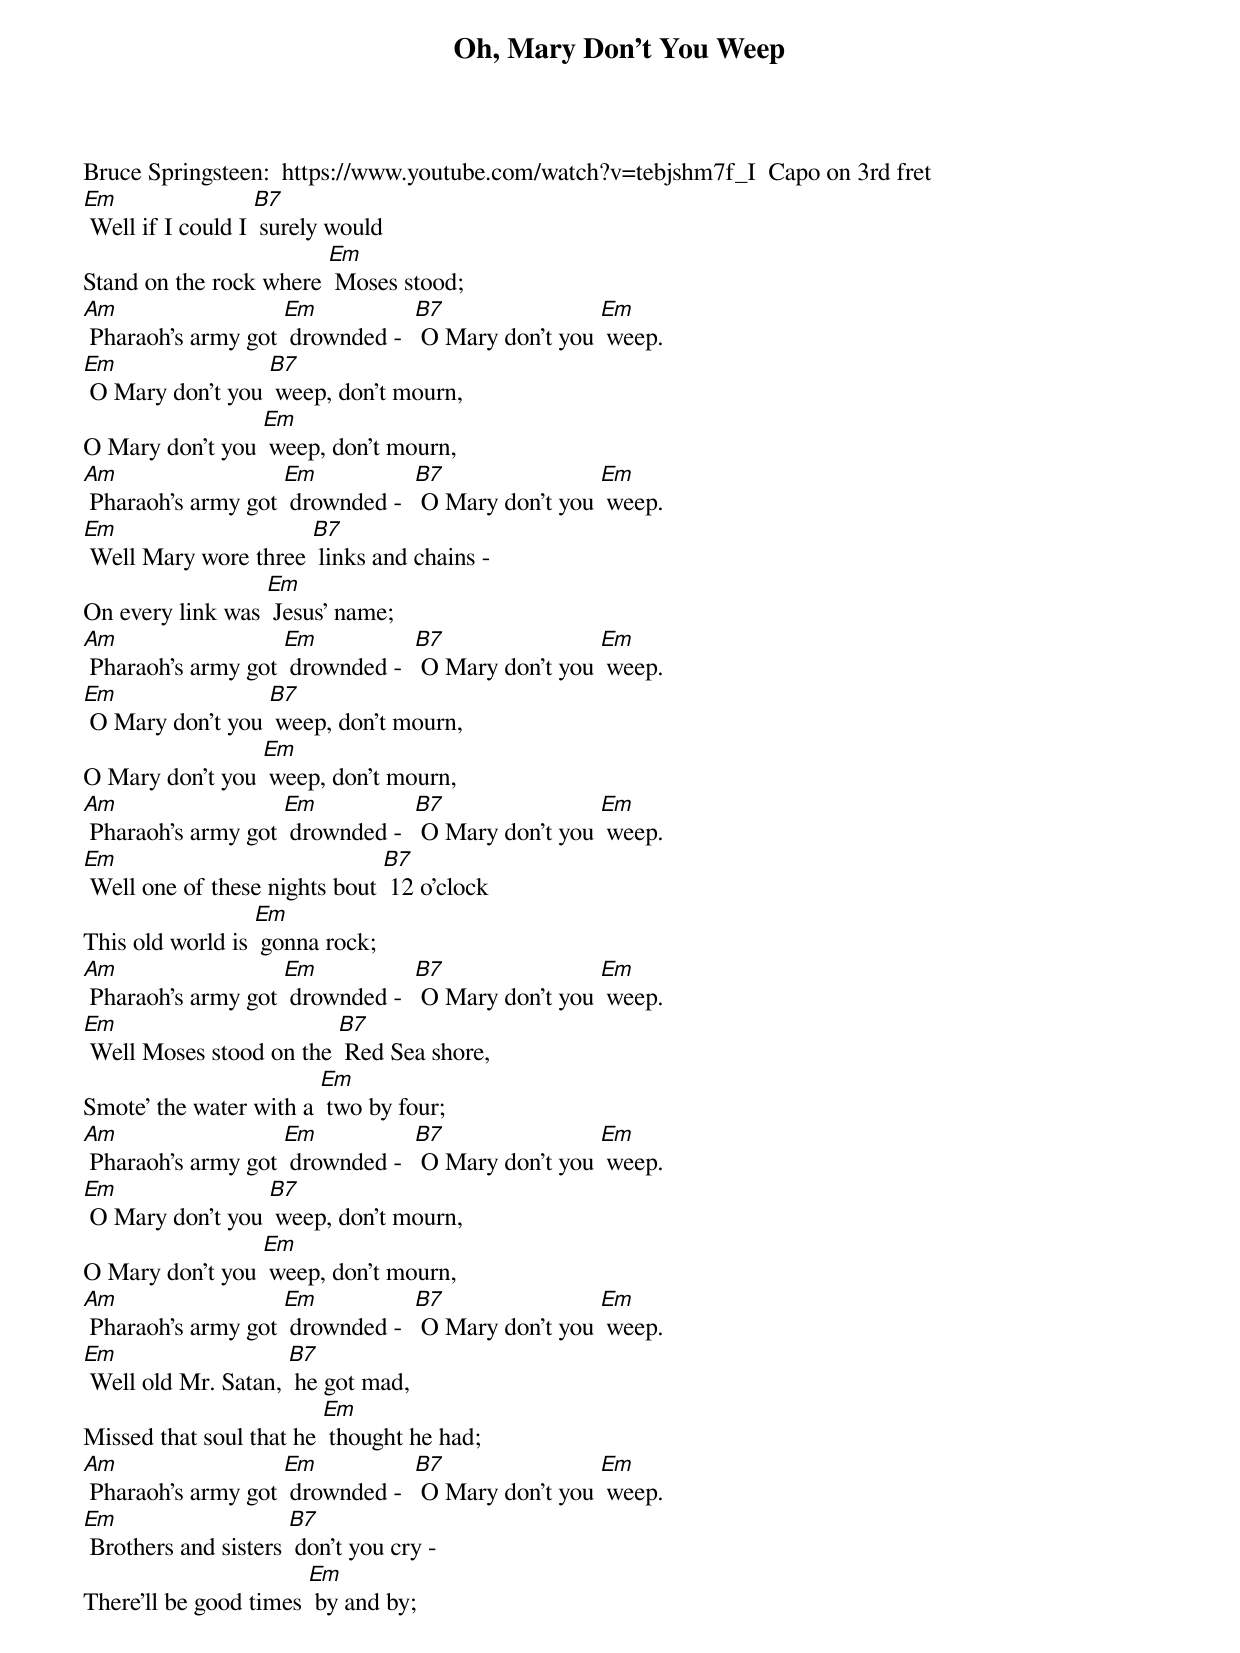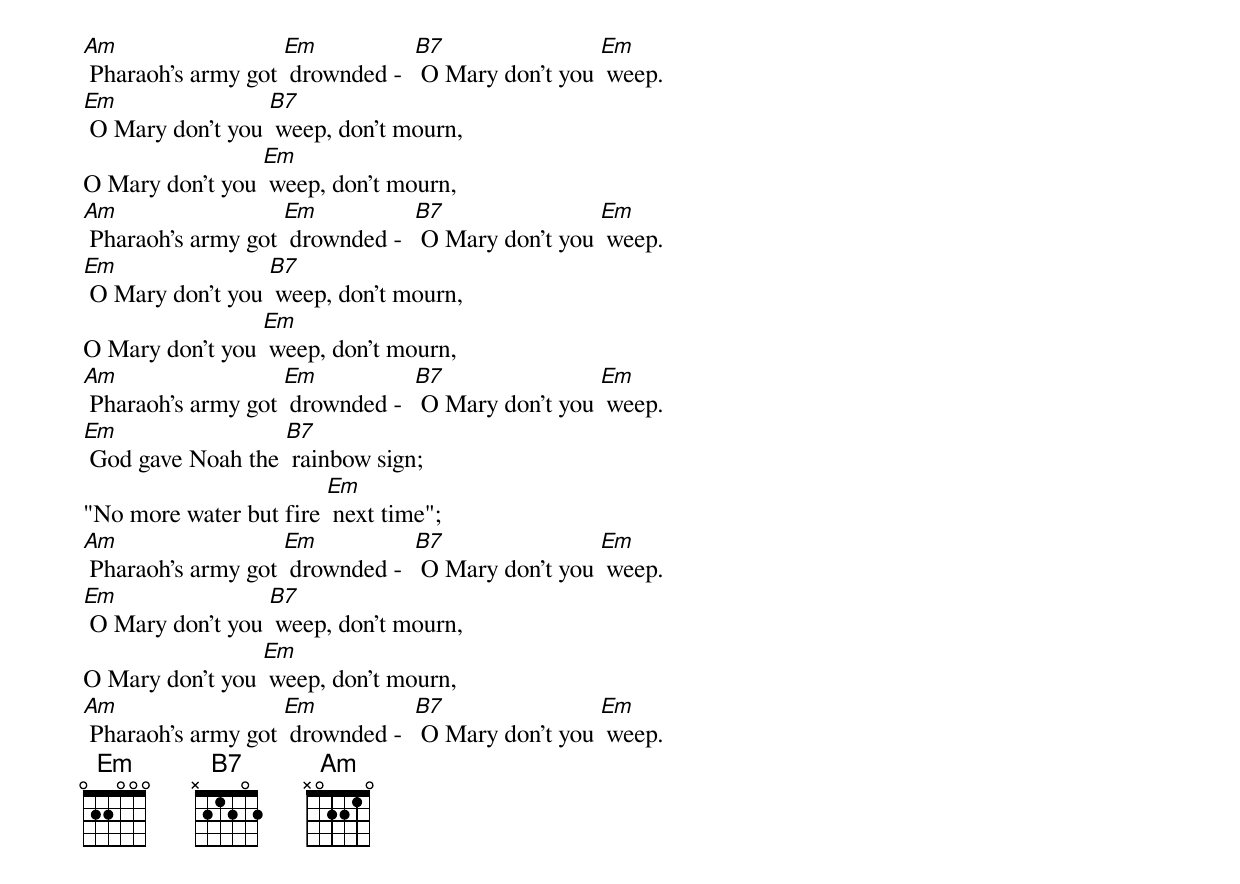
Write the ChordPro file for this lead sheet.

{t:Oh, Mary Don't You Weep}
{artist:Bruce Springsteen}
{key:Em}
Bruce Springsteen:  https://www.youtube.com/watch?v=tebjshm7f_I  Capo on 3rd fret
{c: }
[Em] Well if I could I [B7] surely would
Stand on the rock where [Em] Moses stood;
[Am] Pharaoh's army got [Em] drownded -  [B7] O Mary don't you [Em] weep.
{c: }
[Em] O Mary don't you [B7] weep, don't mourn,
O Mary don't you [Em] weep, don't mourn,
[Am] Pharaoh's army got [Em] drownded -  [B7] O Mary don't you [Em] weep.
{c: }
[Em] Well Mary wore three [B7] links and chains -
On every link was [Em] Jesus' name;
[Am] Pharaoh's army got [Em] drownded -  [B7] O Mary don't you [Em] weep.
{c: }
[Em] O Mary don't you [B7] weep, don't mourn,
O Mary don't you [Em] weep, don't mourn,
[Am] Pharaoh's army got [Em] drownded -  [B7] O Mary don't you [Em] weep.
{c: }
[Em] Well one of these nights bout [B7] 12 o'clock
This old world is [Em] gonna rock;
[Am] Pharaoh's army got [Em] drownded -  [B7] O Mary don't you [Em] weep.
{c: }
[Em] Well Moses stood on the [B7] Red Sea shore,
Smote' the water with a [Em] two by four;
[Am] Pharaoh's army got [Em] drownded -  [B7] O Mary don't you [Em] weep.
{c: }
[Em] O Mary don't you [B7] weep, don't mourn,
O Mary don't you [Em] weep, don't mourn,
[Am] Pharaoh's army got [Em] drownded -  [B7] O Mary don't you [Em] weep.
{c: }
[Em] Well old Mr. Satan, [B7] he got mad,
Missed that soul that he [Em] thought he had;
[Am] Pharaoh's army got [Em] drownded -  [B7] O Mary don't you [Em] weep.
{c: }
[Em] Brothers and sisters [B7] don't you cry -
There'll be good times [Em] by and by;
[Am] Pharaoh's army got [Em] drownded -  [B7] O Mary don't you [Em] weep.
{c: }
[Em] O Mary don't you [B7] weep, don't mourn,
O Mary don't you [Em] weep, don't mourn,
[Am] Pharaoh's army got [Em] drownded -  [B7] O Mary don't you [Em] weep.
{c: }
[Em] O Mary don't you [B7] weep, don't mourn,
O Mary don't you [Em] weep, don't mourn,
[Am] Pharaoh's army got [Em] drownded -  [B7] O Mary don't you [Em] weep.
{c: }
[Em] God gave Noah the [B7] rainbow sign;
"No more water but fire [Em] next time";
[Am] Pharaoh's army got [Em] drownded -  [B7] O Mary don't you [Em] weep.
{c: }
[Em] O Mary don't you [B7] weep, don't mourn,
O Mary don't you [Em] weep, don't mourn,
[Am] Pharaoh's army got [Em] drownded -  [B7] O Mary don't you [Em] weep.
